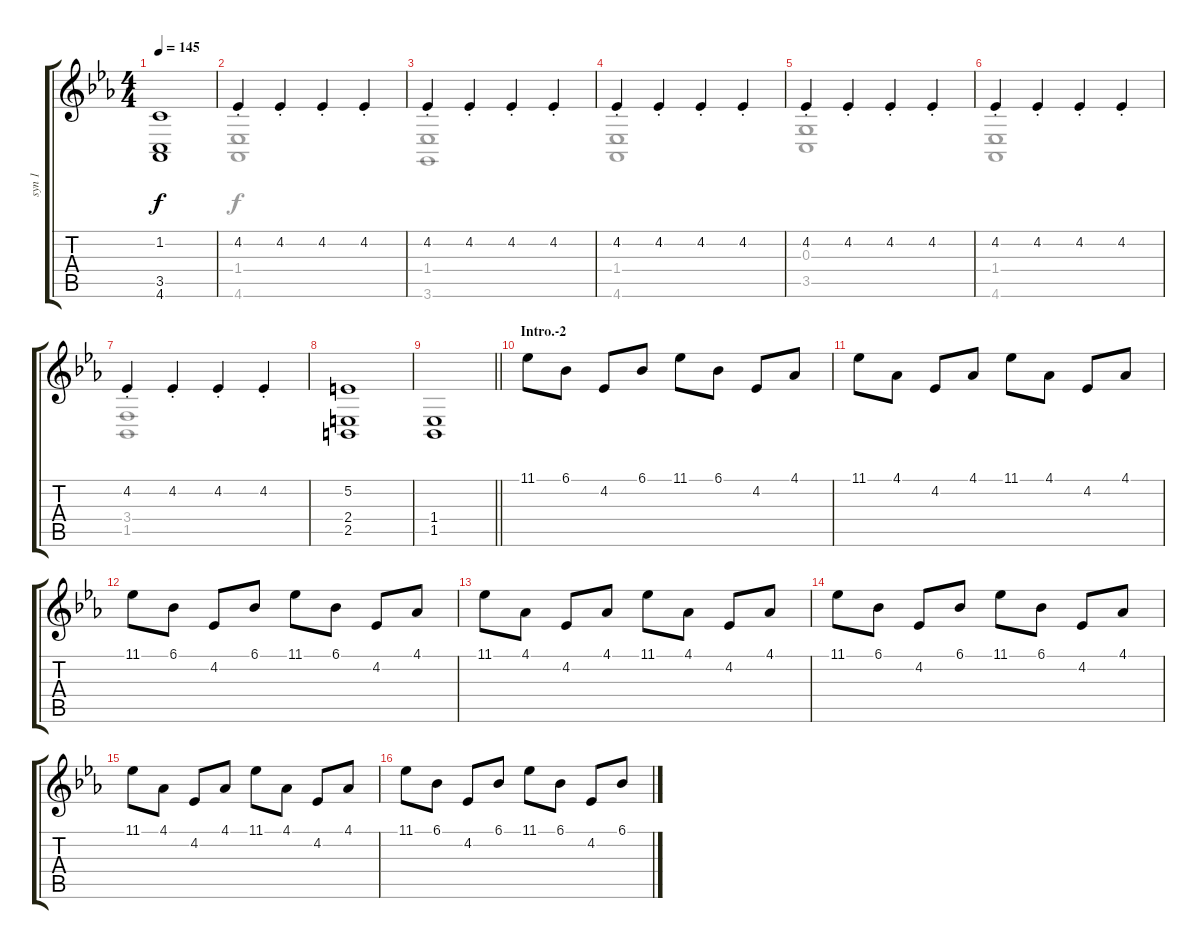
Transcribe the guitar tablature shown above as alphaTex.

\track ("syn 1" "syn 1") {instrument synthstrings1}
\staff {score tabs}
\tuning (E4 B3 G3 D3 A2 E2) {hide}
\voice
\ts (4 4)
\tempo 145
\clef g2
\ks eb
(1.2 3.5 4.6).1{dy f} |
4.2{st}.4 4.2{st}.4 4.2{st}.4 4.2{st}.4 |
4.2{st}.4 4.2{st}.4 4.2{st}.4 4.2{st}.4 |
4.2{st}.4 4.2{st}.4 4.2{st}.4 4.2{st}.4 |
4.2{st}.4 4.2{st}.4 4.2{st}.4 4.2{st}.4 |
4.2{st}.4 4.2{st}.4 4.2{st}.4 4.2{st}.4 |
4.2{st}.4 4.2{st}.4 4.2{st}.4 4.2{st}.4 |
(5.2 2.4 2.5).1 |
\barLineRight lightlight
(1.4 1.5).1 |
\section ("" "Intro.-2")
11.1.8 6.1.8 4.2.8 6.1.8 11.1.8 6.1.8 4.2.8 4.1.8 |
11.1.8 4.1.8 4.2.8 4.1.8 11.1.8 4.1.8 4.2.8 4.1.8 |
11.1.8 6.1.8 4.2.8 6.1.8 11.1.8 6.1.8 4.2.8 4.1.8 |
11.1.8 4.1.8 4.2.8 4.1.8 11.1.8 4.1.8 4.2.8 4.1.8 |
11.1.8 6.1.8 4.2.8 6.1.8 11.1.8 6.1.8 4.2.8 4.1.8 |
11.1.8 4.1.8 4.2.8 4.1.8 11.1.8 4.1.8 4.2.8 4.1.8 |
11.1.8 6.1.8 4.2.8 6.1.8 11.1.8 6.1.8 4.2.8 6.1.8
\voice
\clef g2
\ottava regular
\simile none
\ks eb
|
(1.4 4.6).1 |
(1.4 3.6).1 |
(1.4 4.6).1 |
(0.3 3.5).1 |
(1.4 4.6).1 |
(3.4 1.5).1 |
|
\barLineRight lightlight
|
|
|
|
|
|
|
